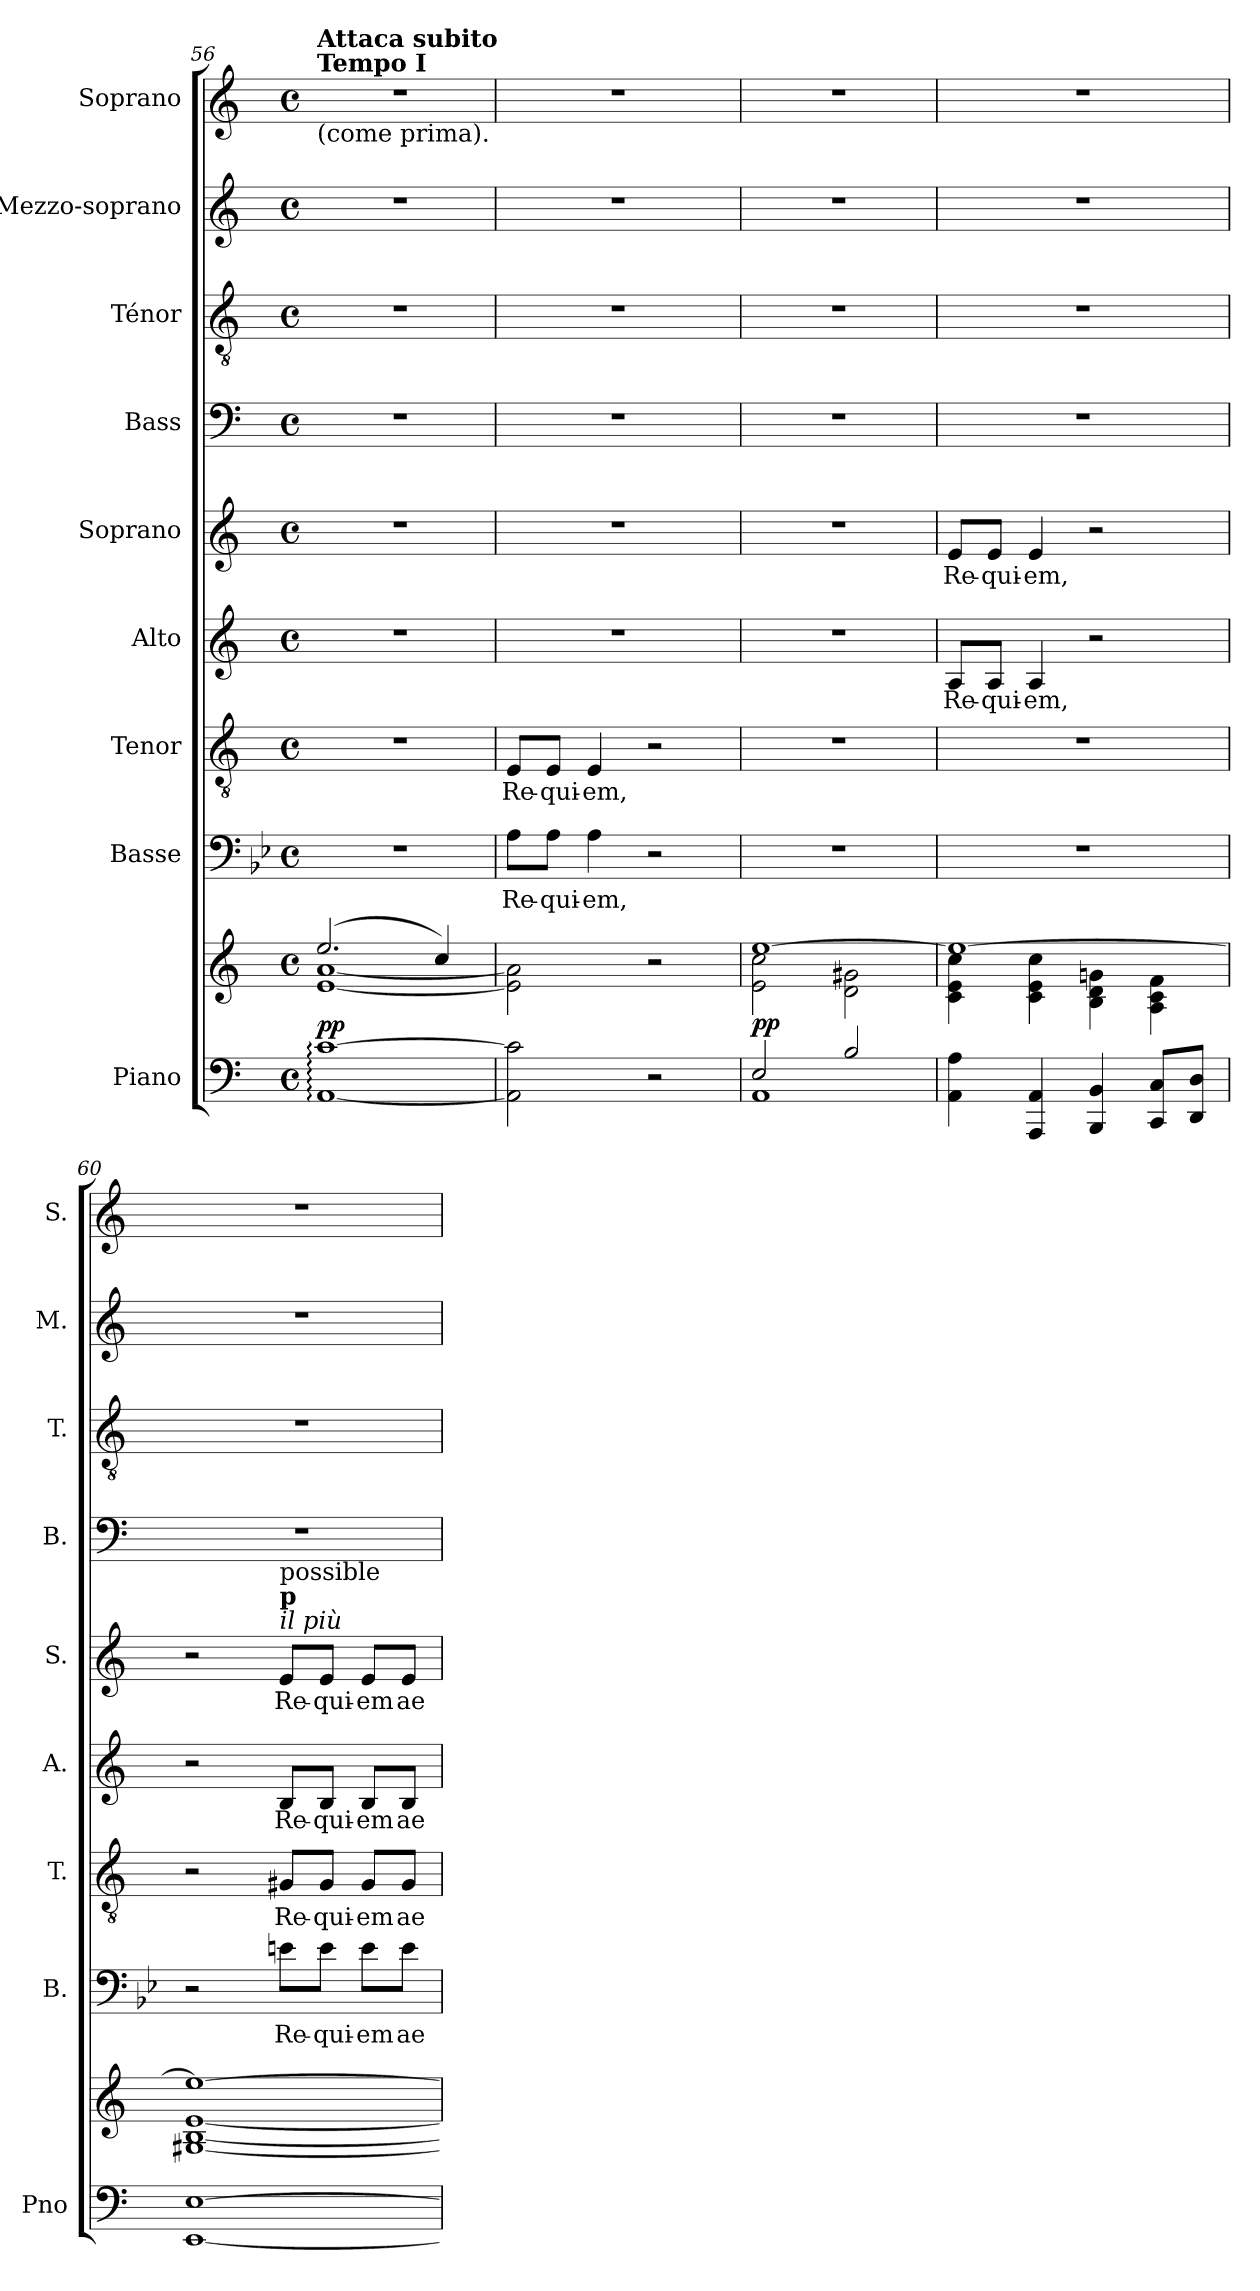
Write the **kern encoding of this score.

**kern	**kern	**dynam	**kern	**text	**dynam	**kern	**text	**dynam	**kern	**text	**dynam	**kern	**text	**dynam	**kern	**kern	**kern	**kern
*part9	*part9	*part9	*part8	*part8	*part8	*part7	*part7	*part7	*part6	*part6	*part6	*part5	*part5	*part5	*part4	*part3	*part2	*part1
*staff10	*staff9	*staff9/10	*staff8	*staff8	*staff8	*staff7	*staff7	*staff7	*staff6	*staff6	*staff6	*staff5	*staff5	*staff5	*staff4	*staff3	*staff2	*staff1
*I"Piano	*	*	*I"Basse	*	*	*I"Tenor	*	*	*I"Alto	*	*	*I"Soprano	*	*	*I"Bass	*I"Ténor	*I"Mezzo-soprano	*I"Soprano
*I'Pno	*	*	*I'B.	*	*	*I'T.	*	*	*I'A.	*	*	*I'S.	*	*	*I'B.	*I'T.	*I'M.	*I'S.
!!LO:LB:g=z
*clefF4	*clefG2	*	*clefF4	*	*	*clefGv2	*	*	*clefG2	*	*	*clefG2	*	*	*clefF4	*clefGv2	*clefG2	*clefG2
*	*	*	*ITrd8c14	*	*	*	*	*	*	*	*	*	*	*	*	*	*	*
*k[]	*k[]	*	*k[b-e-]	*	*	*k[]	*	*	*k[]	*	*	*k[]	*	*	*k[]	*k[]	*k[]	*k[]
*M4/4	*M4/4	*	*M4/4	*	*	*M4/4	*	*	*M4/4	*	*	*M4/4	*	*	*M4/4	*M4/4	*M4/4	*M4/4
*met(c)	*met(c)	*	*met(c)	*	*	*met(c)	*	*	*met(c)	*	*	*met(c)	*	*	*met(c)	*met(c)	*met(c)	*met(c)
*MM80	*MM80	*	*MM80	*	*	*MM80	*	*	*MM80	*	*	*MM80	*	*	*MM80	*MM80	*MM80	*MM80
=56	=56	=56	=56	=56	=56	=56	=56	=56	=56	=56	=56	=56	=56	=56	=56	=56	=56	=56
*	*^	*	*	*	*	*	*	*	*	*	*	*	*	*	*	*	*	*
!	!	!	!	!	!	!	!	!	!	!	!	!	!	!	!	!	!	!	!LO:TX:a:B:t=Tempo I
!	!	!	!	!	!	!	!	!	!	!	!	!	!	!	!	!	!	!	!LO:TX:a:B:t=Attaca subito
!	!	!	!	!	!	!	!	!	!	!	!	!	!	!	!	!	!	!	!LO:TX:b:t=(come prima).
!	!	!	!LO:DY:a=2	!	!	!	!	!	!	!	!	!	!	!	!	!	!	!	!
[1AA: [1c:	(2.ee/	[1e [1a	pp	1r	.	.	1r	.	.	1r	.	.	1r	.	.	1r	1r	1r	1r
.	4cc/)	.	.	.	.	.	.	.	.	.	.	.	.	.	.	.	.	.	.
=57	=57	=57	=57	=57	=57	=57	=57	=57	=57	=57	=57	=57	=57	=57	=57	=57	=57	=57	=57
!	!	!	!	!	!LO:LY:b	!LO:DY:a	!	!LO:LY:b	!	!	!	!	!	!	!	!	!	!	!
2AA\] 2c\]	2ryy	2e\] 2a\]	.	8AAi\L	Re-	other-dynamics	8E/L	Re-	.	1r	.	.	1r	.	.	1r	1r	1r	1r
!	!	!	!	!	!LO:LY:b	!	!	!LO:LY:b	!LO:DY:a	!	!	!	!	!	!	!	!	!	!
.	.	.	.	8AAi\J	-qui-	.	8E/J	-qui-	other-dynamics	.	.	.	.	.	.	.	.	.	.
!	!	!	!	!	!LO:LY:b	!	!	!LO:LY:b	!	!	!	!	!	!	!	!	!	!	!
.	.	.	.	4AAi\	-em,	.	4E/	-em,	.	.	.	.	.	.	.	.	.	.	.
2r	2r	2ryy	.	2r	.	.	2r	.	.	.	.	.	.	.	.	.	.	.	.
=58	=58	=58	=58	=58	=58	=58	=58	=58	=58	=58	=58	=58	=58	=58	=58	=58	=58	=58	=58
*^	*	*	*	*	*	*	*	*	*	*	*	*	*	*	*	*	*	*	*
!	!	!	!	!LO:DY:a=2	!	!	!	!	!	!	!	!	!	!	!	!	!	!	!	!
2E/	1AA	[1ee	2e\ 2cc\	pp	1r	.	.	1r	.	.	1r	.	.	1r	.	.	1r	1r	1r	1r
2B/	.	.	2d\ 2g#X\	.	.	.	.	.	.	.	.	.	.	.	.	.	.	.	.	.
*v	*v	*	*	*	*	*	*	*	*	*	*	*	*	*	*	*	*	*	*	*
=59	=59	=59	=59	=59	=59	=59	=59	=59	=59	=59	=59	=59	=59	=59	=59	=59	=59	=59	=59
!	!	!	!	!	!	!	!	!	!	!	!LO:LY:b	!	!	!LO:LY:b	!LO:DY:a	!	!	!	!
4AA\ 4A\	1ee_	4c\ 4e\ 4cc\	.	1r	.	.	1r	.	.	8A/L	Re-	.	8e/L	Re-	other-dynamics	1r	1r	1r	1r
!	!	!	!	!	!	!	!	!	!	!	!LO:LY:b	!LO:DY:a	!	!LO:LY:b	!	!	!	!	!
.	.	.	.	.	.	.	.	.	.	8A/J	-qui-	other-dynamics	8e/J	-qui-	.	.	.	.	.
!	!	!	!	!	!	!	!	!	!	!	!LO:LY:b	!	!	!LO:LY:b	!	!	!	!	!
4AAA/ 4AA/	.	4c\ 4e\ 4cc\	.	.	.	.	.	.	.	4A/	-em,	.	4e/	-em,	.	.	.	.	.
4BBB/ 4BB/	.	4B\ 4d\ 4gn\	.	.	.	.	.	.	.	2r	.	.	2r	.	.	.	.	.	.
8CC/ 8C/L	.	4A\ 4c\ 4f\	.	.	.	.	.	.	.	.	.	.	.	.	.	.	.	.	.
8DD/ 8D/J	.	.	.	.	.	.	.	.	.	.	.	.	.	.	.	.	.	.	.
=60	=60	=60	=60	=60	=60	=60	=60	=60	=60	=60	=60	=60	=60	=60	=60	=60	=60	=60	=60
[1EE [1E	1ee_	[1G#X [1B [1e	.	2r	.	.	2r	.	.	2r	.	.	2r	.	.	1r	1r	1r	1r
!	!	!	!	!	!	!	!	!	!	!	!	!	!LO:TX:a:i:t=il più	!	!	!	!	!	!
!	!	!	!	!	!	!	!	!	!	!	!	!	!LO:TX:a:B:t=p	!	!	!	!	!	!
!	!	!	!	!	!	!	!	!	!	!	!	!	!LO:TX:a:t=possible	!	!	!	!	!	!
!	!	!	!	!	!LO:LY:b	!	!	!LO:LY:b	!	!	!LO:LY:b	!	!	!LO:LY:b	!	!	!	!	!
.	.	.	.	8Eni\L	Re-	.	8G#X/L	Re-	.	8B/L	Re-	.	8e/L	Re-	.	.	.	.	.
!	!	!	!	!	!LO:LY:b	!	!	!LO:LY:b	!	!	!LO:LY:b	!	!	!LO:LY:b	!	!	!	!	!
.	.	.	.	8Ei\J	-qui-	.	8G#/J	-qui-	.	8B/J	-qui-	.	8e/J	-qui-	.	.	.	.	.
!	!	!	!	!	!LO:LY:b	!	!	!LO:LY:b	!	!	!LO:LY:b	!	!	!LO:LY:b	!	!	!	!	!
.	.	.	.	8Ei\L	-em	.	8G#/L	-em	.	8B/L	-em	.	8e/L	-em	.	.	.	.	.
!	!	!	!	!	!LO:LY:b	!	!	!LO:LY:b	!	!	!LO:LY:b	!	!	!LO:LY:b	!	!	!	!	!
.	.	.	.	8Ei\J	ae-	.	8G#/J	ae-	.	8B/J	ae-	.	8e/J	ae-	.	.	.	.	.
*	*v	*v	*	*	*	*	*	*	*	*	*	*	*	*	*	*	*	*	*
=	=	=	=	=	=	=	=	=	=	=	=	=	=	=	=	=	=	=
*-	*-	*-	*-	*-	*-	*-	*-	*-	*-	*-	*-	*-	*-	*-	*-	*-	*-	*-
